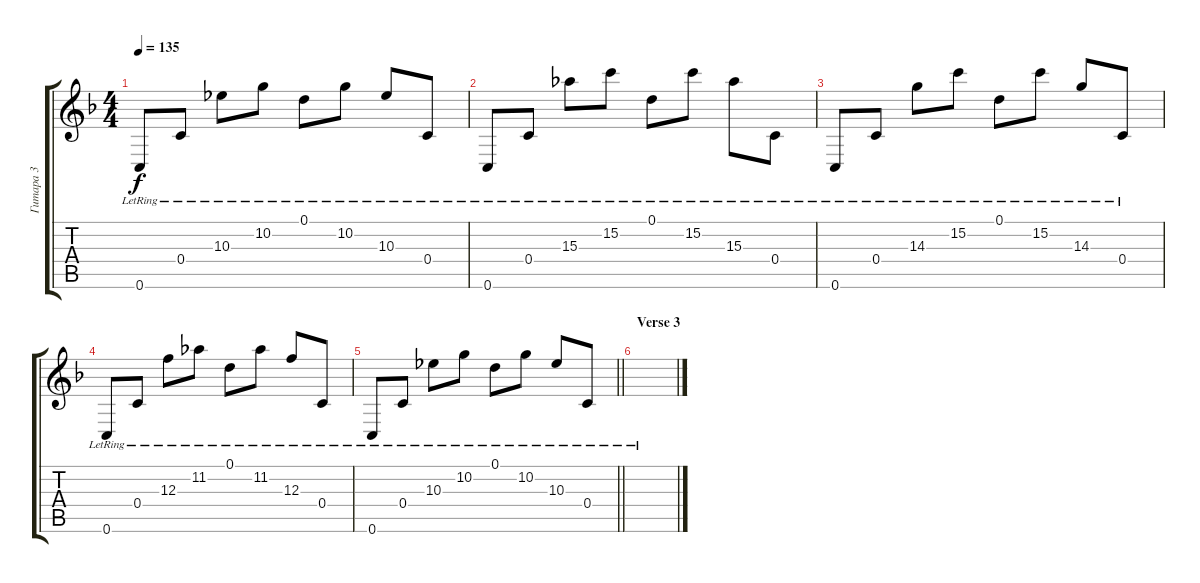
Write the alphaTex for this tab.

\track ("Гитара 3" "Гитара 3") {instrument distortionguitar}
\staff {score tabs}
\tuning (D4 A3 F3 C3 G2 C2) {hide}
\ts (4 4)
\tempo 135
\clef g2
\ks dminor
0.6{lr}.8{dy f} 0.4{lr}.8 10.3{lr}.8 10.2{lr}.8 0.1{lr}.8 10.2{lr}.8 10.3{lr}.8 0.4{lr}.8 |
0.6{lr}.8 0.4{lr}.8 15.3{lr}.8 15.2{lr}.8 0.1{lr}.8 15.2{lr}.8 15.3{lr}.8 0.4{lr}.8 |
0.6{lr}.8 0.4{lr}.8 14.3{lr}.8 15.2{lr}.8 0.1{lr}.8 15.2{lr}.8 14.3{lr}.8 0.4{lr}.8 |
0.6{lr}.8 0.4{lr}.8 12.3{lr}.8 11.2{lr}.8 0.1{lr}.8 11.2{lr}.8 12.3{lr}.8 0.4{lr}.8 |
\barLineRight lightlight
0.6{lr}.8 0.4{lr}.8 10.3{lr}.8 10.2{lr}.8 0.1{lr}.8 10.2{lr}.8 10.3{lr}.8 0.4{lr}.8 |
\section ("" "Verse 3")
